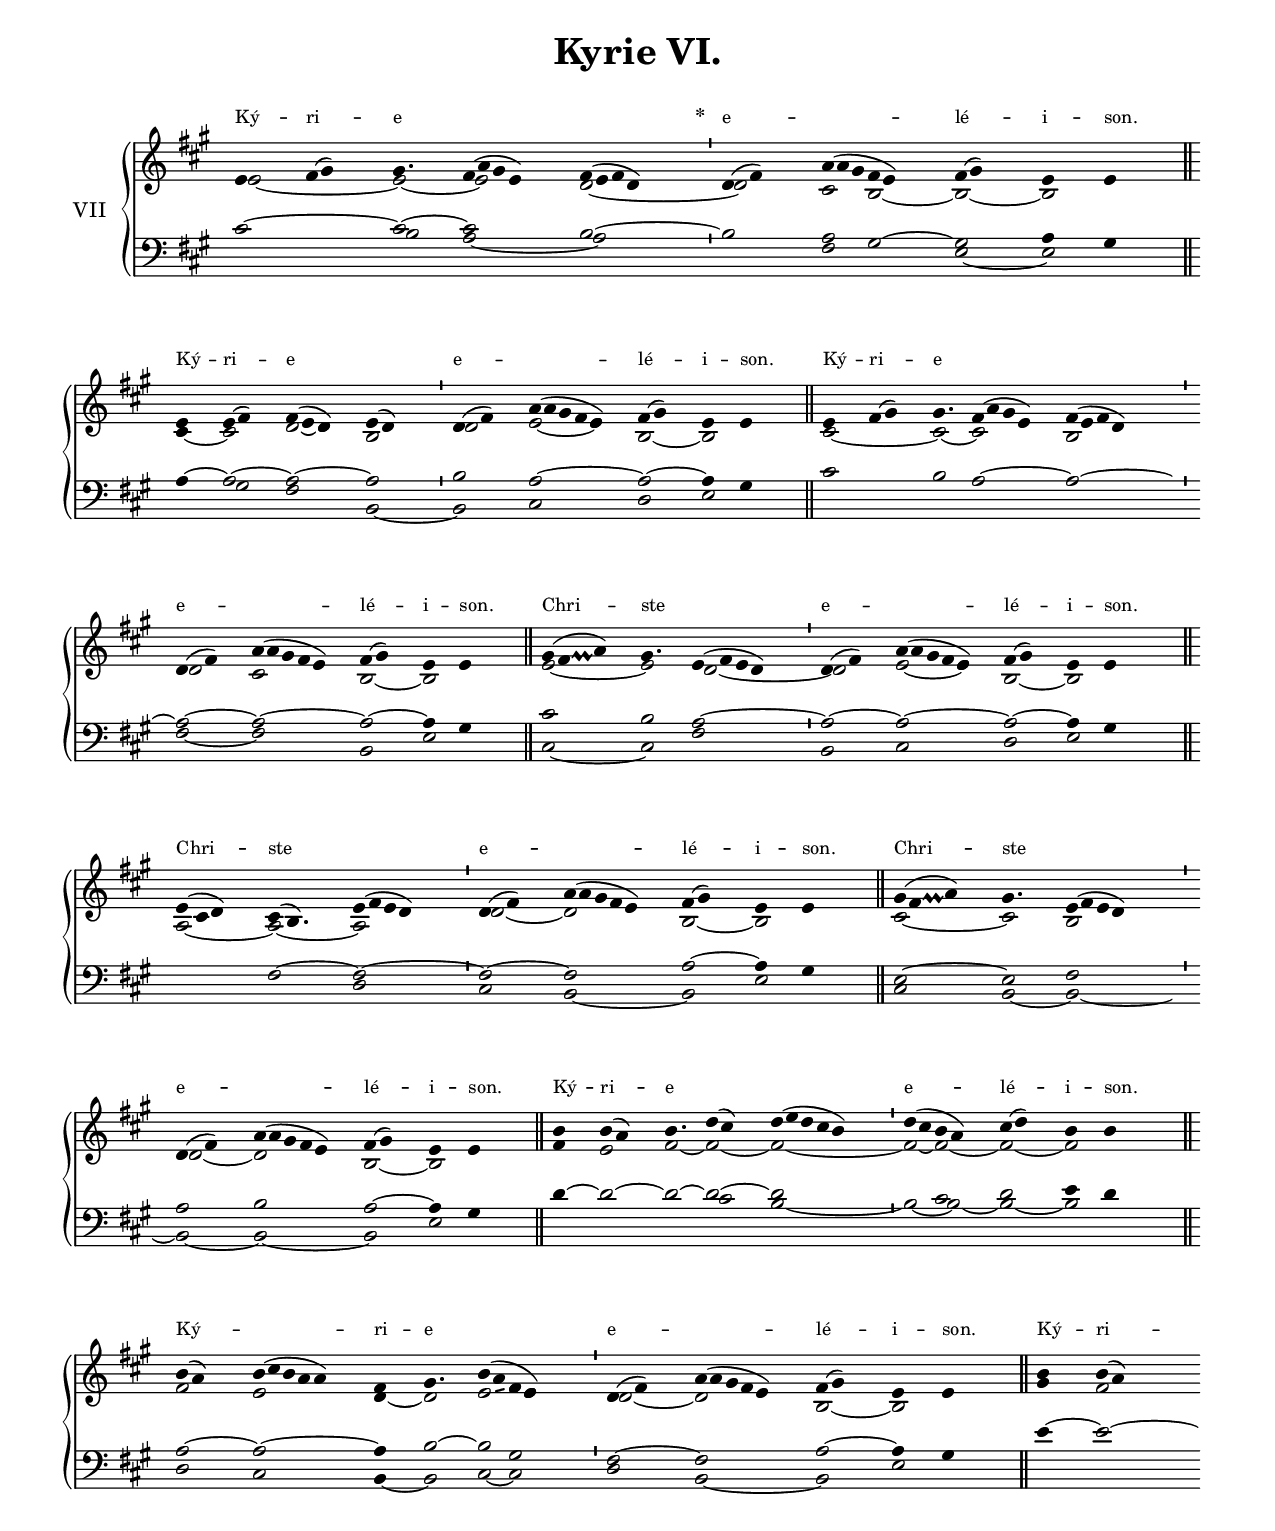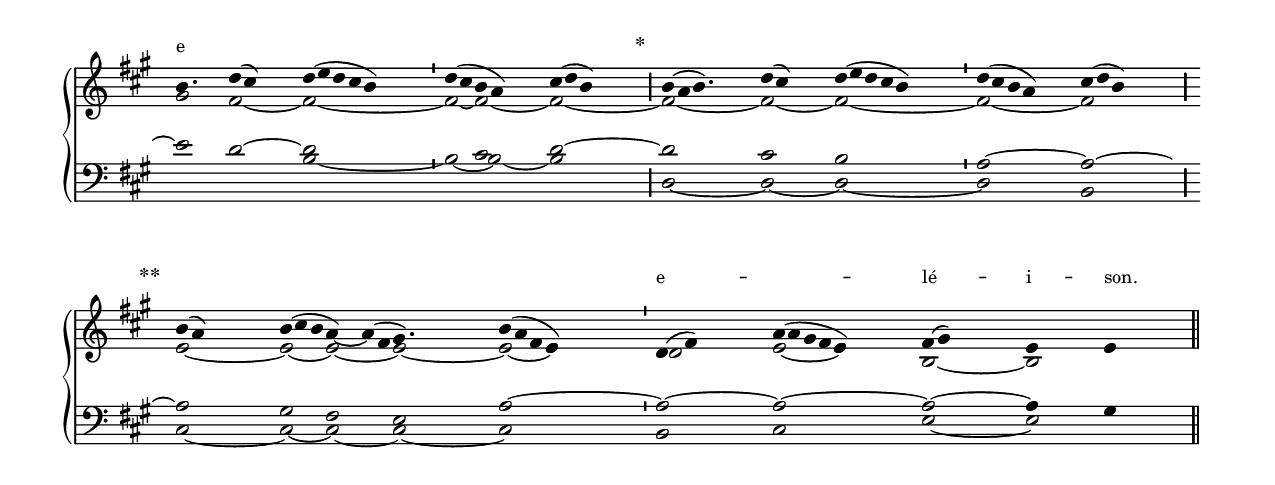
\version "2.18"
\include "gregorian.ly"
\include "noh2.ily"

%Page reference: page v.35
%(volume.page)

global = {
 \key e \mixolydian
 \cadenzaOn 
 \override Glissando #'thickness = #2.0
}

\header {
  title = \markup \center-column {"Kyrie VI." \vspace #1 }
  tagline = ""
  composer = ""
}

\paper {
 #(include-special-characters)
  oddHeaderMarkup = \markup \fill-line {
    \line {}
    \center-column {
      \on-the-fly #first-page     " "
      \on-the-fly #not-first-page ""
    }
    \line { \on-the-fly #print-page-number-check-first \fromproperty #'page:page-number-string }
  }
  evenHeaderMarkup = \markup \fill-line {
    \line { \on-the-fly #print-page-number-check-first \fromproperty #'page:page-number-string }
    \center-column { "" }
    \line {}
  }
}

chantText = \lyricmode {
Ký -- ri -- e _ _ 
\set stanza = " * " e -- _ lé -- i -- son. 
Ký -- ri -- e _ e -- _ lé -- i -- son. 
Ký -- ri -- e _ _ e -- _ lé -- i -- son. 
Chri -- ste _ e -- _ lé -- i -- son. 
Chri -- ste _ e -- _ lé -- i -- son. 
Chri -- ste _ e -- _ lé -- i -- son. 
Ký -- ri -- e _ _ e -- lé -- i -- son. 
Ký -- _ ri -- e _ e -- _ lé -- i -- son. 
Ký -- ri -- e _ _ _ _ 
\set stanza = " * " 
_ _ _ _ _ 
\set stanza = " ** "  
_ _ _ e -- _ lé -- i -- son. }

chantMusic = {
\tieDown   e'4 fis'4 ( gis'4) gis'4. fis'4 ( a'4 gis'4 e'4) fis'4 ( e'4 fis'4 d'4) \divisioMinima
 d'4 ( fis'4) a'4 ( a'4 gis'4 fis'4 e'4) fis'4 ( gis'4) e'4 e'4 \finalis
 \forceBreak
 e'4 e'4 ( fis'4) fis'4 ( e'4 d'4) e'4 ( d'4) \divisioMinima
 d'4 ( fis'4) a'4 ( a'4 gis'4 fis'4 e'4) fis'4 ( gis'4) e'4 e'4 \finalis
 e'4 fis'4 ( gis'4) gis'4. fis'4 ( a'4 gis'4 e'4) fis'4 ( e'4 fis'4 d'4) \divisioMinima
 \forceBreak
 d'4 ( fis'4) a'4 ( a'4 gis'4 fis'4 e'4) fis'4 ( gis'4) e'4 e'4 \finalis
 gis'4 ( fis'4 \quil gis' a'4) gis'4. e'4 ( fis'4 e'4 d'4) \divisioMinima
 d'4 ( fis'4) a'4 ( a'4 gis'4 fis'4 e'4) fis'4 ( gis'4) e'4 e'4 \finalis
 \forceBreak
 e'4 ( cis'4 d'4) cis'4 ( b4.) e'4 ( fis'4 e'4 d'4) \divisioMinima
 d'4 ( fis'4) a'4 ( a'4 gis'4 fis'4 e'4) fis'4 ( gis'4) e'4 e'4 \finalis
 gis'4 ( fis'4 \quil gis' a'4) gis'4. e'4 ( fis'4 e'4 d'4) \divisioMinima
 \forceBreak
 d'4 ( fis'4) a'4 ( a'4 gis'4 fis'4 e'4) fis'4 ( gis'4) e'4 e'4 \finalis
 b'4 b'4 ( a'4) b'4. d''4 ( cis''4) d''4 ( e''4 d''4 cis''4 b'4) \divisioMinima
 d''4 ( cis''4 b'4 a'4) cis''4 ( d''4) b'4 b'4 \finalis
 \forceBreak
 b'4 ( a'4) b'4 ( cis''4 b'4 a'4 a'4) fis'4 gis'4. b'4 ( a'4 fis'4 e'4) \divisioMinima
 d'4 ( fis'4) a'4 ( a'4 gis'4 fis'4 e'4) fis'4 ( gis'4) e'4 e'4 \finalis
 b'4 b'4 ( a'4) \forceBreak
 b'4. d''4 ( cis''4) d''4 ( e''4 d''4 cis''4 b'4) \divisioMinima
 d''4 ( cis''4 b'4 a'4) cis''4 ( d''4 b'4) \divisioMaior
 b'4 ( a'4 b'4.) d''4 ( cis''4) d''4 ( e''4 d''4 cis''4 b'4) \divisioMinima
 d''4 ( cis''4 b'4 a'4) cis''4 ( d''4 b'4) \divisioMaior
 \forceBreak
 b'4 ( a'4) b'4 ( cis''4 b'4 a'4) ~ a'4 ( fis'4 gis'4.) b'4 ( a'4 fis'4 e'4) \divisioMinima
 d'4 ( fis'4) a'4 ( a'4 gis'4 fis'4 e'4) fis'4 ( gis'4) e'4 e'4 \finalis

}

altoMusic = {
e'2*3/2 ~ e'2*3/4 ~ e'2*4/2 d'2*4/2 ~ \divisioMinima
d'2 cis'2*3/2 b2 ~ b2 ~ b2 \finalis
cis'4 ~ cis'2 d'2~ d'4 b2 \divisioMinima
d'2 e'2*4/2 ~ e'4 b2 ~ b2 \finalis
cis'2*3/2 ~ cis'2*3/4 ~ cis'2*4/2 b2*4/2 \divisioMinima
d'2 cis '2*5/2 b2 ~ b2 \finalis
e'2*4/2 ~ e'2*3/4 d'2*4/2 ~ \divisioMinima
d'2 e'2*4/2 ~ e'4 b2 ~ b2 \finalis
a2*3/2 ~ a2*5/4 ~ a2*4/2 \divisioMinima
d'2 ~ d'2*5/2 b2 ~ b2 \finalis
cis'2*4/2 ~ cis'2*3/4 b2*4/2 \divisioMinima
d'2 ~ d'2*5/2 b2 ~ b2 \finalis
fis'4 e'2 fis'2*3/4 ~ fis'2 ~ fis'2*5/2 ~ \divisioMinima
fis'2 ~ fis'2 ~ fis'2 ~ fis'2 \finalis
fis'2 e'2*5/2 d'4 ~ d'2*3/4 e'2 -\tweak Glissando.Y-offset #-0.8 \glissando fis'4 e'4 \divisioMinima
d'2 ~ d'2*5/2 b2 ~ b2 \finalis
gis'4 fis'2 gis'2*3/4 fis'2 ~ fis'2*5/2 ~ \divisioMinima
fis'2 ~ fis'2 ~ fis'2*3/2 ~ \divisioMaior
fis'2*7/4 ~ fis'2 ~ fis'2*5/2 ~ \divisioMinima
fis'2*4/2 ~ fis'2*3/2 \divisioMaior
e'2 ~ e'2*3/2 ~ e'2*3/2 ~ e'2*3/4 ~ e'2*3/2 ~ e'4 \divisioMinima
d'2 e'2*4/2 ~ e'4 b2 ~ b2 \finalis
}

tenorMusic = {
cis'2*3/2 ~ cis'2*3/4 ~ cis'2*4/2 b2*4/2 ~ \divisioMinima
b2 a2*3/2 gis2 ~ gis2 a4 gis4 \finalis
a4 ~ a2 ~ a2*3/2 ~ a2 \divisioMinima
b2 a2*5/2 ~ a2 ~ a4 gis4 \finalis
cis'2*3/2 b2*3/4 a2*4/2 ~ a2*4/2 ~ \divisioMinima
a2 ~ a2*5/2 ~ a2 ~ a4 gis4 \finalis
cis'2*4/2 b2*3/4 a2*4/2 ~ \divisioMinima
a2 ~ a2*5/2 ~ a2 ~ a4 gis4 \finalis
r2*3/2 fis2*5/4 ~ fis2*4/2 ~ \divisioMinima
fis2 ~ fis2*5/2 a2 ~ a4 gis4 \finalis
e2*4/2 ~ e2*3/4 fis2*4/2 \divisioMinima
a2 b2*5/2 a2 ~ a4 gis4 \finalis
d'4 ~ d'2 ~ d'2*3/4 ~ d'2 ~ d'2*5/2 \divisioMinima
r2 cis'2 d'2 e'4 d'4 \finalis
a2 ~ a2*5/2 ~ a4 b2*3/4 ~ b2 gis2 \divisioMinima
fis2 ~ fis2*5/2 a2 ~ a4 gis4 \finalis
e'4 ~ e'2 ~ e'2*3/4 d'2 ~ d'2*5/2 \divisioMinima
r2 cis'2 d'2*3/2 ~ \divisioMaior
d'2*7/4 cis'2 b2*5/2 \divisioMinima
a2*4/2 ~ a2*3/2 ~ \divisioMaior
a2 gis2*3/2 fis2*3/2 e2*3/4 a2*4/2 ~ \divisioMinima
a2 ~ a2*5/2 ~ a2 ~ a4 gis4 \finalis
}

bassMusic = {
r2*3/2 b2*3/4 a2*4/2 ~ a2*4/2 \divisioMinima
r2 fis2*3/2 r2 e2 ~ e2 \finalis
r4 gis2 fis2*3/2 b,2 ~ \divisioMinima
b,2 cis2*5/2 d2 e2 \finalis
r2*25/4 \divisioMinima
fis2 ~ fis2*5/2 b,2 e2 \finalis
cis2*4/2 ~ cis2*3/4 fis2*4/2 \divisioMinima
b,2 cis2*5/2 d2 e2 \finalis
r2*3/2 r2*5/4 d2*4/2 \divisioMinima
cis2 b,2*5/2 ~ b,2 e2 \finalis
cis2*4/2 b,2*3/4 ~ b,2*4/2 ~ \divisioMinima
b,2 ~ b,2*5/2 ~ b,2 e2 \finalis
r2*9/4 cis'2 b2*5/2 ~ \divisioMinima
b2 ~ b2 ~ b2 ~ b2 \finalis
d2 cis2*5/2 b,4 ~ b,2*3/4 cis2 ~ cis2 \divisioMinima
d2 b,2*5/2 ~ b,2 e2 \finalis
r2*13/4 b2*5/2 ~ \divisioMinima
b2 ~ b2 ~ b2*3/2 \divisioMaior
d2*7/4 ~ d2 ~ d2*5/2 ~ \divisioMinima
d2*4/2 b,2*3/2 \divisioMaior
cis2 ~ cis2*3/2 ~ cis2*3/2 ~ cis2*3/4 ~ cis2*4/2 \divisioMinima
b,2 cis2*5/2 e2 ~ e2 \finalis
}

voiceLines = {
\voiceLineStyle


}

\score{
  <<
    \new Lyrics
    \new GrandStaff <<
      \set GrandStaff.autoBeaming = ##f
      \set GrandStaff.instrumentName = \markup \center-column {
        "VII"
      }
      \new Staff = up <<
        \new Voice = "chant" {
          \voiceOne \global \chantMusic
        }
        \new Voice {
          \voiceTwo \global \altoMusic
        }
      >>

      \new Staff = down <<
        \clef bass
        \new Voice {
          \voiceOne \global \tenorMusic
        }
        \new Voice {
          \voiceTwo \global \bassMusic
        }
	\new Voice {
        \voiceThree \global \voiceLines
        }
      >>
    >>
    \context Lyrics {
      \lyricsto chant {
      \chantText
    }
    }
  >>
  \layout{
  }
  
}
